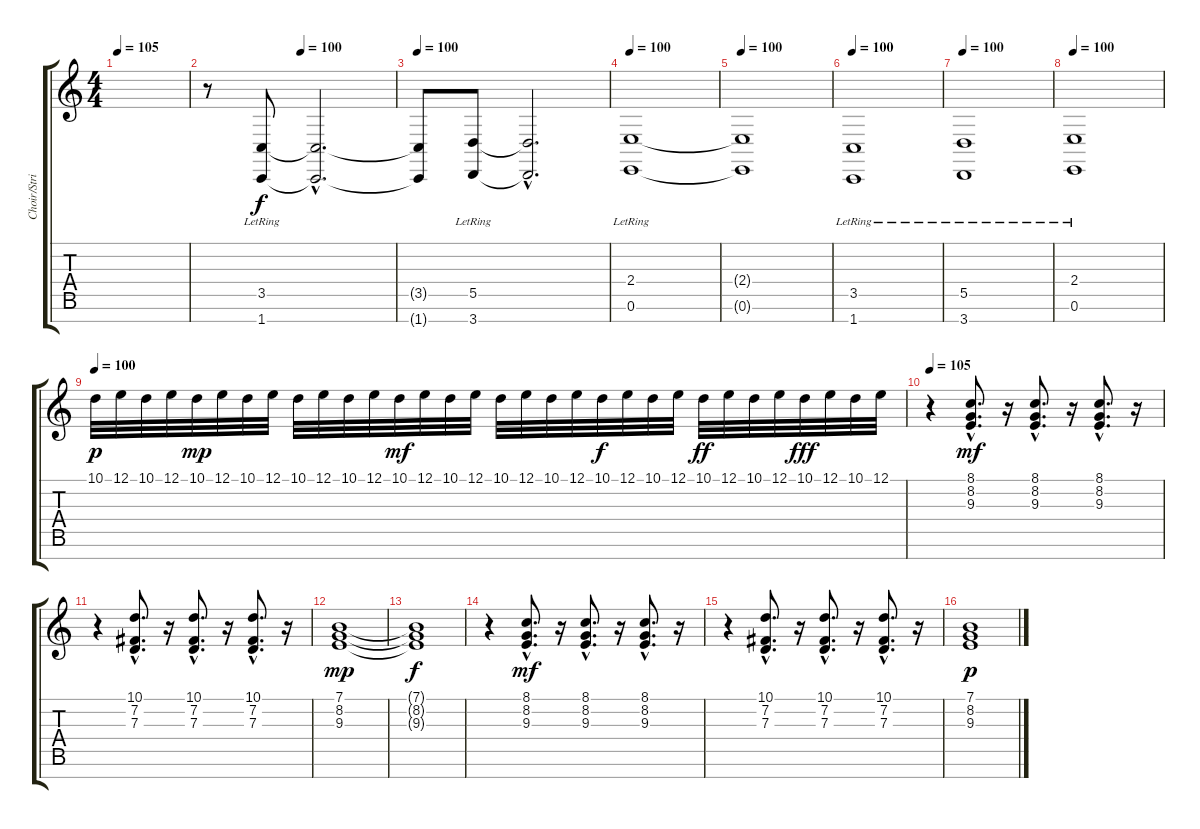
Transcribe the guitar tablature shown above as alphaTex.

\track ("Choir/Strings" "Choir/Stri") {instrument pizzicatostrings}
\staff {score tabs}
\tuning (E4 B3 G3 D3 A2 E2 B1) {hide}
\ts (4 4)
\tempo 105
\tempo 100
\tempo 105
\clef g2
\ks c
|
\tempo (100 0.5)
r.8 (3.5{lr} 1.7{lr}).8{instrument acousticgrandpiano} (3.5{hac t} 1.7{hac t}).2{d dy f} |
\tempo 100
(3.5{t} 1.7{t}).8 (5.5{lr} 3.7{lr}).8{instrument acousticgrandpiano} (5.5{hac t} 3.7{hac t}).2{d} |
\tempo 100
(2.4{lr} 0.6{lr}).1{instrument acousticgrandpiano} |
\tempo 100
(2.4{t} 0.6{t}).1 |
\tempo 100
(3.5{lr} 1.7{lr}).1{instrument acousticgrandpiano} |
\tempo 100
(5.5{lr} 3.7{lr}).1{instrument acousticgrandpiano} |
\tempo 100
(2.4 0.6{lr}).1{instrument acousticgrandpiano} |
\tempo 100
10.1.32{dy p volume 16 balance 0 instrument stringensemble1} 12.1.32 10.1.32 12.1.32 10.1.32{dy mp balance 1} 12.1.32 10.1.32 12.1.32 10.1.32{balance 5} 12.1.32 10.1.32 12.1.32 10.1.32{dy mf balance 6} 12.1.32 10.1.32 12.1.32 10.1.32{balance 7} 12.1.32 10.1.32 12.1.32 10.1.32{dy f balance 8} 12.1.32 10.1.32 12.1.32 10.1.32{dy ff} 12.1.32 10.1.32 12.1.32 10.1.32{dy fff} 12.1.32 10.1.32 12.1.32 |
\tempo 105
r.4{volume 11 balance 5 instrument choiraahs} (8.1{hac} 8.2{hac} 9.3{hac}).8{d dy mf} r.16 (8.1{hac} 8.2{hac} 9.3{hac}).8{d} r.16 (8.1{hac} 8.2{hac} 9.3{hac}).8{d} r.16 |
r.4{balance 5 instrument choiraahs} (10.1{hac} 7.2{hac} 7.3{hac}).8{d} r.16 (10.1{hac} 7.2{hac} 7.3{hac}).8{d} r.16 (10.1{hac} 7.2{hac} 7.3{hac}).8{d} r.16 |
(7.1 8.2 9.3).1{dy mp instrument choiraahs} |
(7.1{t} 8.2{t} 9.3{t}).1{dy f} |
r.4{balance 5 instrument choiraahs} (8.1{hac} 8.2{hac} 9.3{hac}).8{d dy mf} r.16 (8.1{hac} 8.2{hac} 9.3{hac}).8{d} r.16 (8.1{hac} 8.2{hac} 9.3{hac}).8{d} r.16 |
r.4{balance 5 instrument choiraahs} (10.1{hac} 7.2{hac} 7.3{hac}).8{d} r.16 (10.1{hac} 7.2{hac} 7.3{hac}).8{d} r.16 (10.1{hac} 7.2{hac} 7.3{hac}).8{d} r.16 |
(7.1 8.2 9.3).1{dy p}
